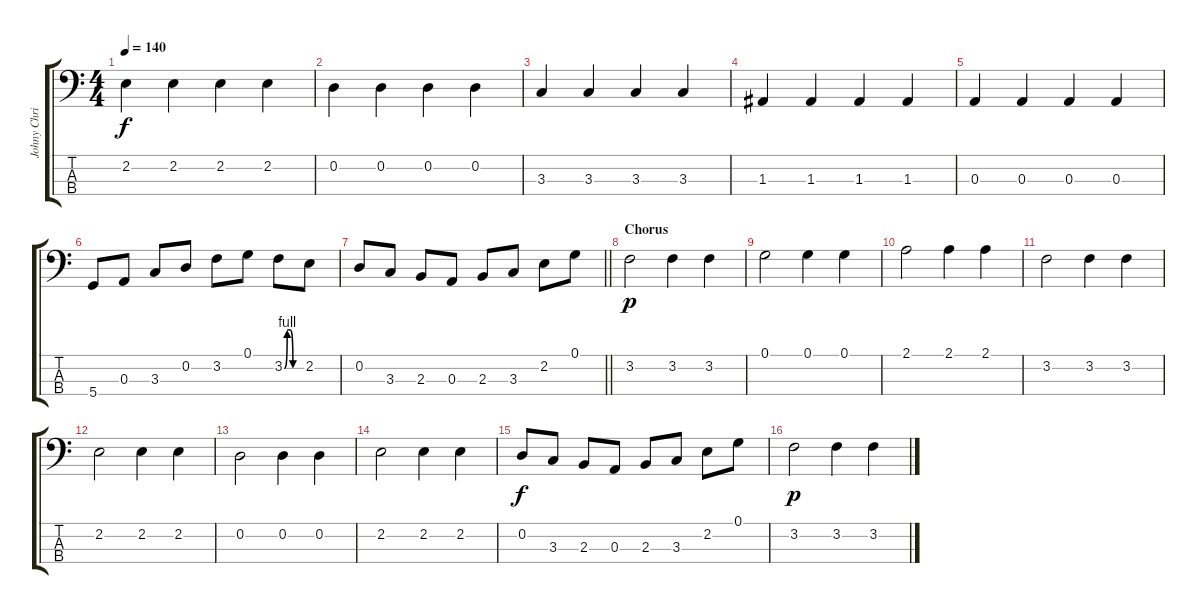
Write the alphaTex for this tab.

\track ("Johny Christ" "Johny Chri") {instrument slapbass2}
\staff {score tabs}
\tuning (G2 D2 A1 D1) {hide}
\ts (4 4)
\tempo 140
\clef f4
\ks c
2.2.4{dy f} 2.2.4 2.2.4 2.2.4 |
0.2.4 0.2.4 0.2.4 0.2.4 |
3.3.4 3.3.4 3.3.4 3.3.4 |
1.3.4 1.3.4 1.3.4 1.3.4 |
0.3.4 0.3.4 0.3.4 0.3.4 |
5.4.8 0.3.8 3.3.8 0.2.8 3.2.8 0.1.8 3.2{be (custom 0 0 10 4 20 4 30 0 60 0)}.8 2.2.8 |
\barLineRight lightlight
0.2.8 3.3.8 2.3.8 0.3.8 2.3.8 3.3.8 2.2.8 0.1.8 |
\section ("" "Chorus")
3.2.2{dy p} 3.2.4 3.2.4 |
0.1.2 0.1.4 0.1.4 |
2.1.2 2.1.4 2.1.4 |
3.2.2 3.2.4 3.2.4 |
2.2.2 2.2.4 2.2.4 |
0.2.2 0.2.4 0.2.4 |
2.2.2 2.2.4 2.2.4 |
0.2.8{dy f} 3.3.8 2.3.8 0.3.8 2.3.8 3.3.8 2.2.8 0.1.8 |
3.2.2{dy p} 3.2.4 3.2.4
